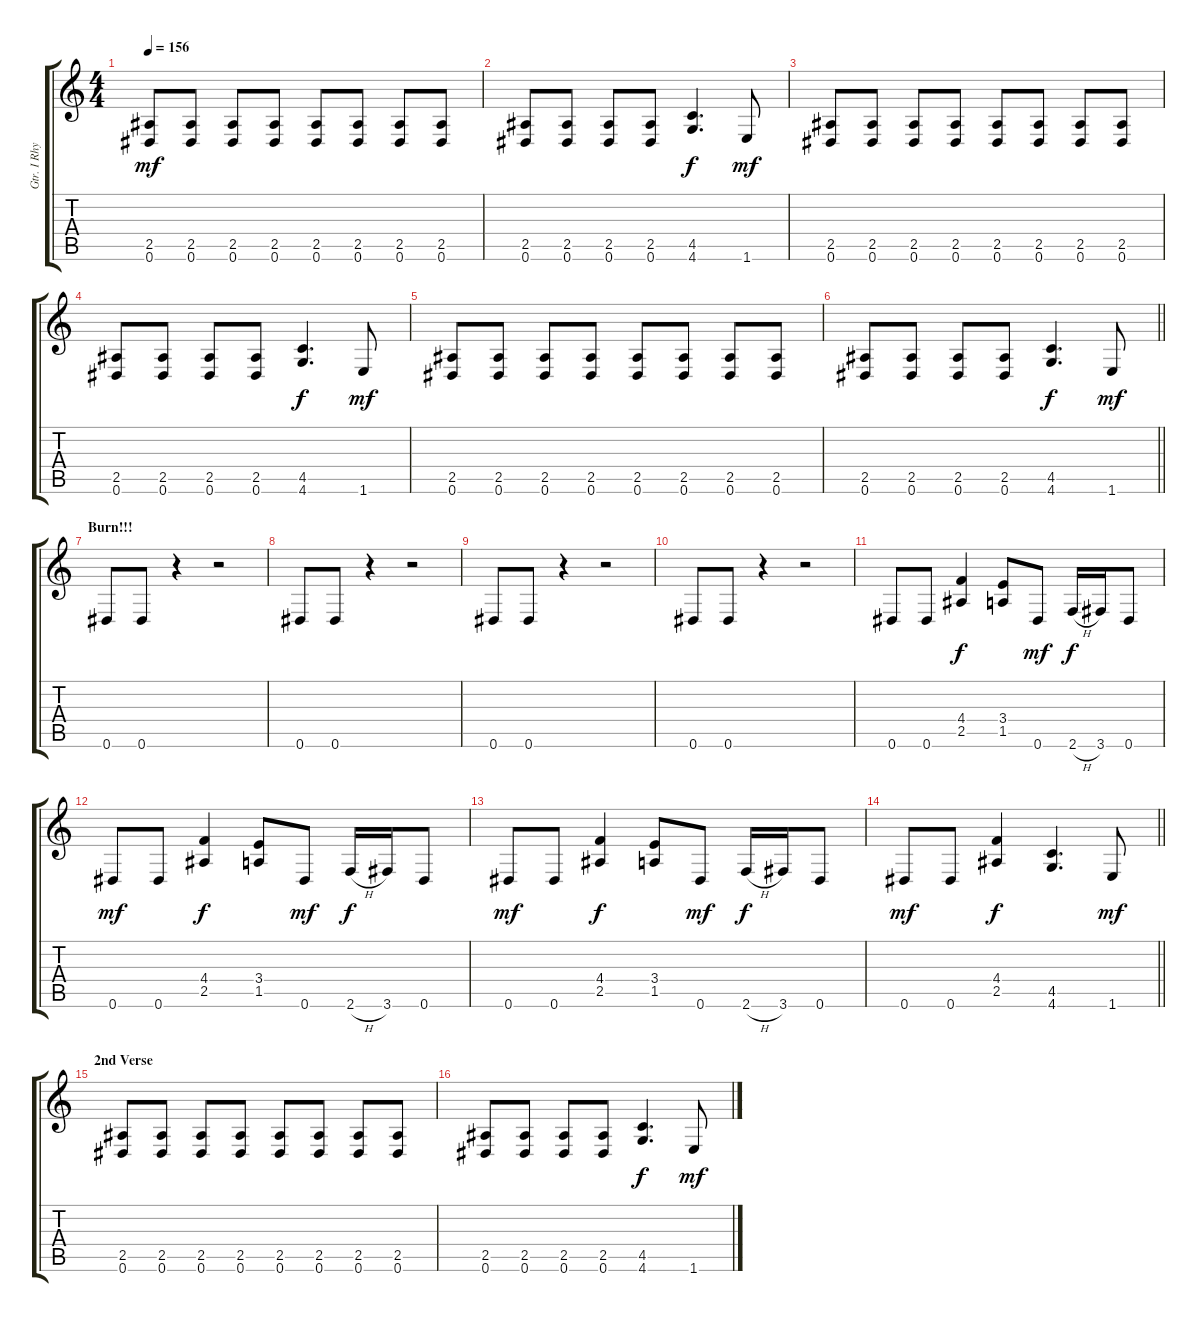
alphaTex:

\track ("Gtr. I Rhytm" "Gtr. I Rhy") {instrument overdrivenguitar}
\staff {score tabs}
\tuning (Eb4 Bb3 Gb3 Db3 Ab2 Eb2) {hide}
\ts (4 4)
\tempo 156
\clef g2
\ks c
(2.5 0.6).8{dy mf} (2.5 0.6).8 (2.5 0.6).8 (2.5 0.6).8 (2.5 0.6).8 (2.5 0.6).8 (2.5 0.6).8 (2.5 0.6).8 |
(2.5 0.6).8 (2.5 0.6).8 (2.5 0.6).8 (2.5 0.6).8 (4.5 4.6).4{d dy f} 1.6.8{dy mf} |
(2.5 0.6).8 (2.5 0.6).8 (2.5 0.6).8 (2.5 0.6).8 (2.5 0.6).8 (2.5 0.6).8 (2.5 0.6).8 (2.5 0.6).8 |
(2.5 0.6).8 (2.5 0.6).8 (2.5 0.6).8 (2.5 0.6).8 (4.5 4.6).4{d dy f} 1.6.8{dy mf} |
(2.5 0.6).8 (2.5 0.6).8 (2.5 0.6).8 (2.5 0.6).8 (2.5 0.6).8 (2.5 0.6).8 (2.5 0.6).8 (2.5 0.6).8 |
\barLineRight lightlight
(2.5 0.6).8 (2.5 0.6).8 (2.5 0.6).8 (2.5 0.6).8 (4.5 4.6).4{d dy f} 1.6.8{dy mf} |
\section ("" "Burn!!!")
0.6.8 0.6.8 r.4 r.2 |
0.6.8 0.6.8 r.4 r.2 |
0.6.8 0.6.8 r.4 r.2 |
0.6.8 0.6.8 r.4 r.2 |
0.6.8 0.6.8 (4.4 2.5).4{dy f} (3.4 1.5).8 0.6.8{dy mf} 2.6{h}.16{dy f} 3.6.16 0.6.8 |
0.6.8{dy mf} 0.6.8 (4.4 2.5).4{dy f} (3.4 1.5).8 0.6.8{dy mf} 2.6{h}.16{dy f} 3.6.16 0.6.8 |
0.6.8{dy mf} 0.6.8 (4.4 2.5).4{dy f} (3.4 1.5).8 0.6.8{dy mf} 2.6{h}.16{dy f} 3.6.16 0.6.8 |
\barLineRight lightlight
0.6.8{dy mf} 0.6.8 (4.4 2.5).4{dy f} (4.5 4.6).4{d} 1.6.8{dy mf} |
\section ("" "2nd Verse")
(2.5 0.6).8 (2.5 0.6).8 (2.5 0.6).8 (2.5 0.6).8 (2.5 0.6).8 (2.5 0.6).8 (2.5 0.6).8 (2.5 0.6).8 |
(2.5 0.6).8 (2.5 0.6).8 (2.5 0.6).8 (2.5 0.6).8 (4.5 4.6).4{d dy f} 1.6.8{dy mf}
